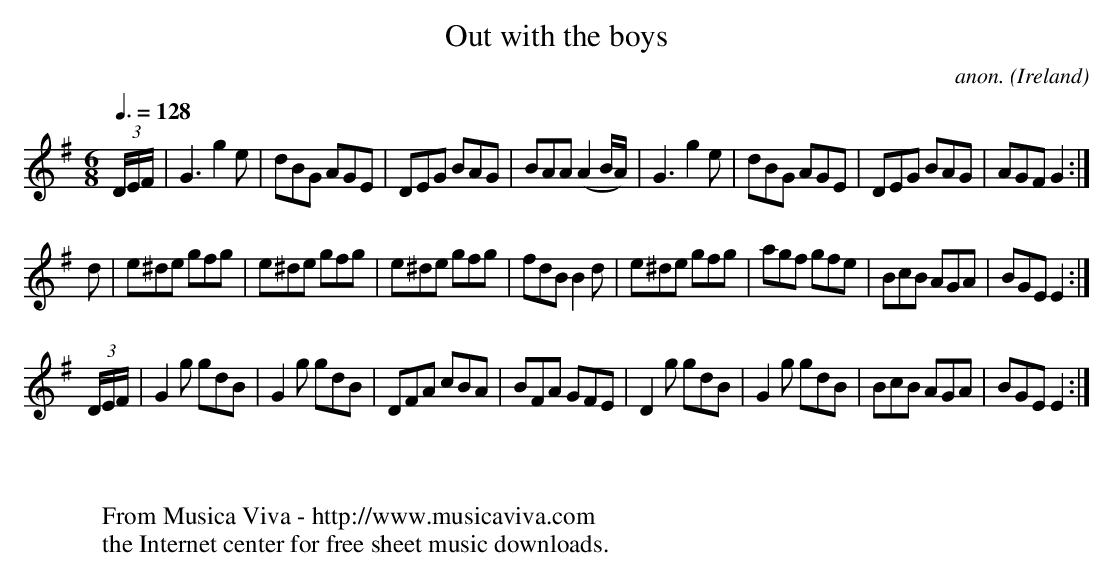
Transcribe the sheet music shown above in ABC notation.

X:1
T:Out with the boys
C:anon.
O:Ireland
M:6/8
L:1/8
Q:3/8=128
K:Em
(3D/E/F/|G3 g2e|dBG AGE|DEG BAG|BAA (A2B/A/)|G3 g2e|dBG AGE|DEG BAG|AGF G2:|
d|e^de gfg|e^de gfg|e^de gfg|fdB B2d|e^de gfg|agf gfe|BcB AGA|BGE E2:|
(3D/E/F/|G2g gdB|G2g gdB|DFA cBA|BFA GFE|D2g gdB|G2g gdB|BcB AGA|BGE E2:|
W:
W:
W: From Musica Viva - http://www.musicaviva.com
W: the Internet center for free sheet music downloads.
